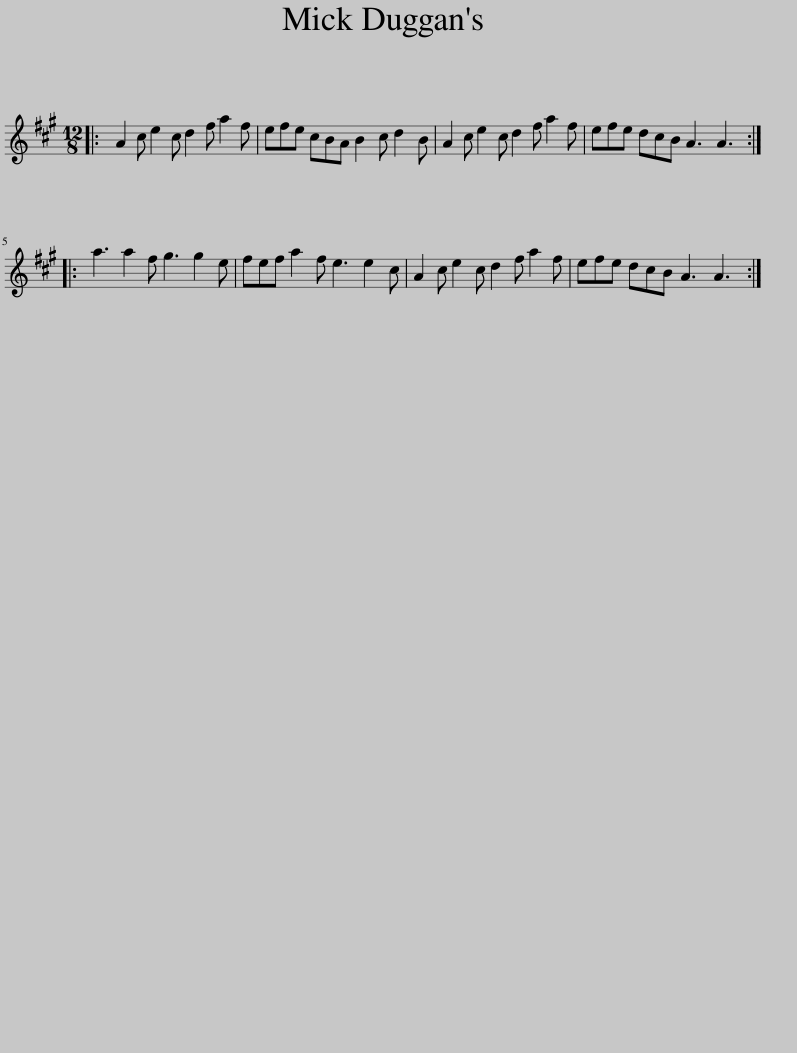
X:1
L:1/8
M:12/8
I:linebreak $
K:A
V:1 treble
V:1
|: A2 c e2 c d2 f a2 f | efe cBA B2 c d2 B | A2 c e2 c d2 f a2 f | efe dcB A3 A3 ::$ a3 a2 f g3 g2 e | %5
 fef a2 f e3 e2 c | A2 c e2 c d2 f a2 f | efe dcB A3 A3 :| %8
